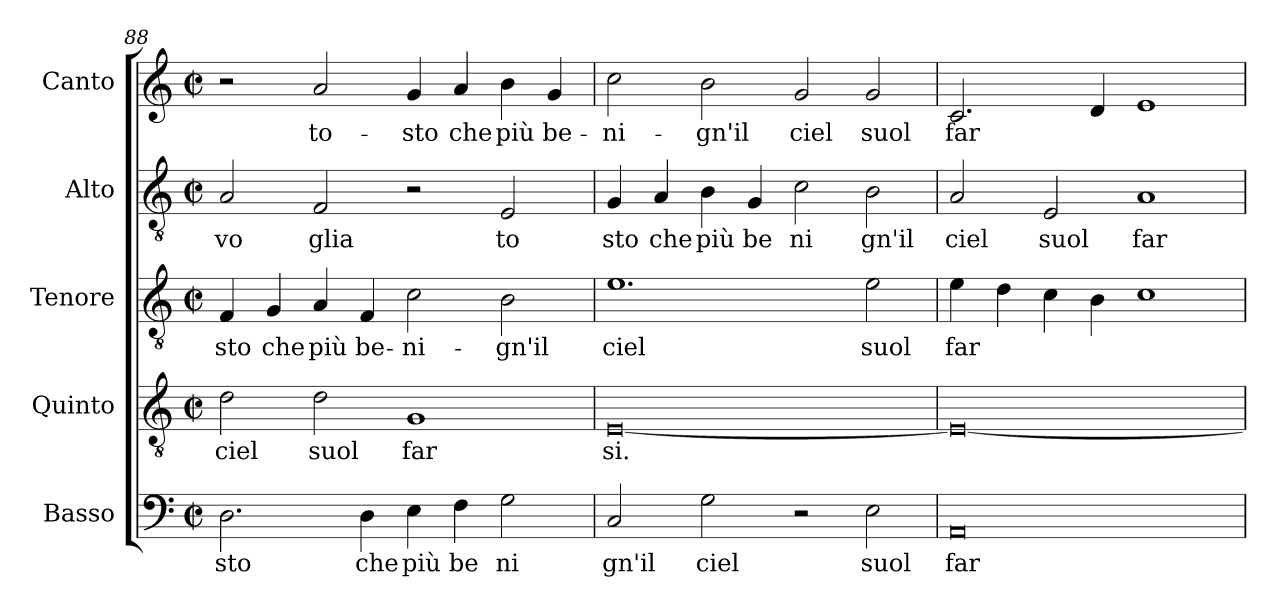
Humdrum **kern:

**kern	**text	**kern	**text	**kern	**text	**kern	**text	**kern	**text
*part5	*part5	*part4	*part4	*part3	*part3	*part2	*part2	*part1	*part1
*staff5	*staff5	*staff4	*staff4	*staff3	*staff3	*staff2	*staff2	*staff1	*staff1
*I"Basso	*	*I"Quinto	*	*I"Tenore	*	*I"Alto	*	*I"Canto	*
*clefF4	*	*clefGv2	*	*clefGv2	*	*clefGv2	*	*clefG2	*
*k[]	*	*k[]	*	*k[]	*	*k[]	*	*k[]	*
*C:	*	*C:	*	*C:	*	*C:	*	*C:	*
*M2/2	*	*M2/2	*	*M2/2	*	*M2/2	*	*M2/2	*
*met(c|)	*	*met(c|)	*	*met(c|)	*	*met(c|)	*	*met(c|)	*
=88	=88	=88	=88	=88	=88	=88	=88	=88	=88
!	!LO:LY:b:rj	!	!LO:LY:b:rj	!	!LO:LY:b:cj	!	!LO:LY:b:cj	!	!
2.D\	sto	2d\	ciel	4F/	-sto	2A/	vo	2r	.
!	!	!	!	!	!LO:LY:b:cj	!	!	!	!
.	.	.	.	4G/	che	.	.	.	.
!	!	!	!LO:LY:b:rj	!	!LO:LY:b:cj	!	!LO:LY:b:cj	!	!LO:LY:b:cj
.	.	2d\	suol	4A/	più	2F/	glia	2a/	to-
!	!LO:LY:b:rj	!	!	!	!LO:LY:b:cj	!	!	!	!
4D\	che	.	.	4F/	be-	.	.	.	.
!	!LO:LY:b:rj	!	!LO:LY:b:rj	!	!LO:LY:b:cj	!	!	!	!LO:LY:b:cj
4E\	più	1G	far	2c\	-ni-	2r	.	4g/	-sto
!	!LO:LY:b:rj	!	!	!	!	!	!	!	!LO:LY:b:cj
4F\	be	.	.	.	.	.	.	4a/	che
!	!LO:LY:b:rj	!	!	!	!LO:LY:b:cj	!	!LO:LY:b:cj	!	!LO:LY:b:cj
2G\	ni	.	.	2B\	-gn'il	2E/	to	4b\	più
!	!	!	!	!	!	!	!	!	!LO:LY:b:cj
.	.	.	.	.	.	.	.	4g/	be-
=89	=89	=89	=89	=89	=89	=89	=89	=89	=89
!	!LO:LY:b:rj	!	!LO:LY:b:rj	!	!LO:LY:b:cj	!	!LO:LY:b:cj	!	!LO:LY:b:cj
2C/	gn'il	[<0E	si.	1.e	ciel	4G/	sto	2cc\	-ni-
!	!	!	!	!	!	!	!LO:LY:b:cj	!	!
.	.	.	.	.	.	4A/	che	.	.
!	!LO:LY:b:rj	!	!	!	!	!	!LO:LY:b:cj	!	!LO:LY:b:cj
2G\	ciel	.	.	.	.	4B\	più	2b\	-gn'il
!	!	!	!	!	!	!	!LO:LY:b:cj	!	!
.	.	.	.	.	.	4G/	be	.	.
!	!	!	!	!	!	!	!LO:LY:b:cj	!	!LO:LY:b:cj
2r	.	.	.	.	.	2c\	ni	2g/	ciel
!	!LO:LY:b:rj	!	!	!	!LO:LY:b:cj	!	!LO:LY:b:cj	!	!LO:LY:b:cj
2E\	suol	.	.	2e\	suol	2B\	gn'il	2g/	suol
=90	=90	=90	=90	=90	=90	=90	=90	=90	=90
!	!LO:LY:b:rj	!	!LO:LY:b:rj	!	!LO:LY:b:cj	!	!LO:LY:b:cj	!	!LO:LY:b:cj
0AA	far	0E_<	.	4e\	far-	2A/	ciel	2.c/	far-
!	!	!	!	!	!LO:LY:b:cj	!	!	!	!
.	.	.	.	4d\	--	.	.	.	.
!	!	!	!	!	!LO:LY:b:cj	!	!LO:LY:b:cj	!	!
.	.	.	.	4c\	--	2E/	suol	.	.
!	!	!	!	!	!LO:LY:b:cj	!	!	!	!LO:LY:b:cj
.	.	.	.	4B\	--	.	.	4d/	--
!	!	!	!	!	!LO:LY:b:cj	!	!LO:LY:b:cj	!	!LO:LY:b:cj
.	.	.	.	1c	--	1A	far	1e	--
=	=	=	=	=	=	=	=	=	=
*-	*-	*-	*-	*-	*-	*-	*-	*-	*-
